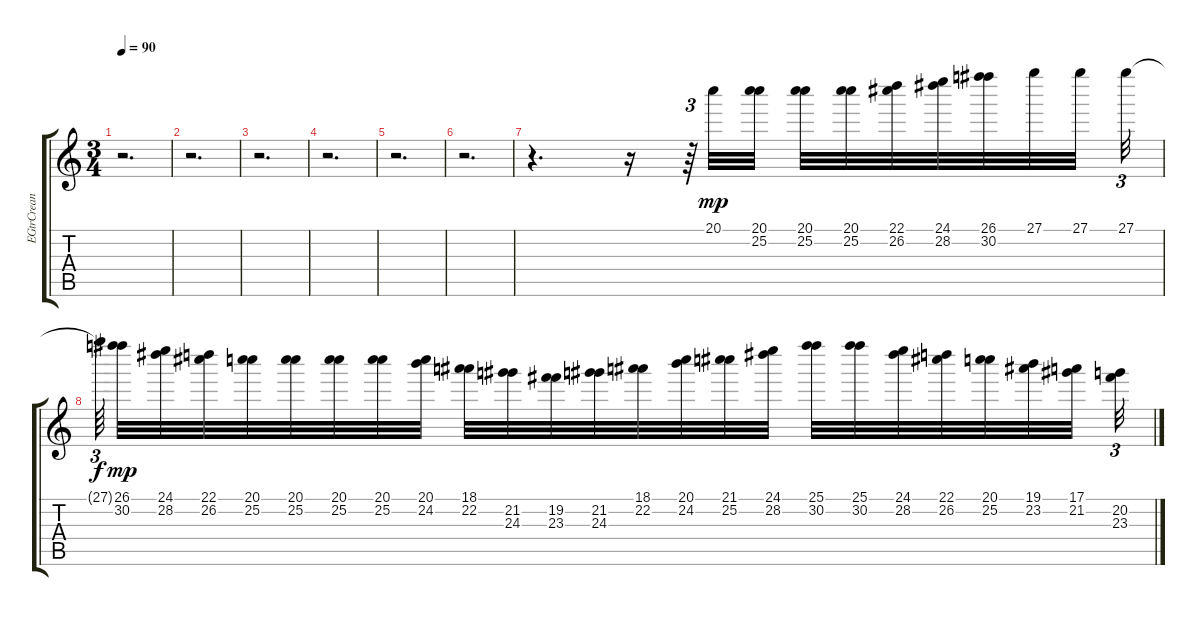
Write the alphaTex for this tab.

\track ("EGtrCrean" "EGtrCrean") {instrument distortionguitar}
\staff {score tabs}
\tuning (E4 B3 G3 D3 A2 E2) {hide}
\ts (3 4)
\tempo 90
\clef g2
\ks c
r.2{d dy f} |
r.2{d} |
r.2{d} |
r.2{d} |
r.2{d} |
r.2{d} |
r.4{d} r.16 r.64{tu (3 2)} 20.1.32{dy mp volume 0 balance 13 instrument electricguitarclean} (20.1 25.2).32{balance 13} (20.1 25.2).32 (20.1 25.2).32 (22.1 26.2).32{balance 12} (24.1 28.2).32{balance 12} (26.1 30.2).32 27.1.32 27.1.32 27.1.32{tu (3 2) balance 12} |
27.1{t}.64{tu (3 2) dy f} (26.1 30.2).32{dy mp} (24.1 28.2).32 (22.1 26.2).32 (20.1 25.2).32{balance 12} (20.1 25.2).32{balance 12} (20.1 25.2).32 (20.1 25.2).32 (20.1 24.2).32 (18.1 22.2).32{balance 12} (21.2 24.3).32 (19.2 23.3).32 (21.2 24.3).32 (18.1 22.2).32 (20.1 24.2).32{balance 12} (21.1 25.2).32 (24.1 28.2).32 (25.1 30.2).32 (25.1 30.2).32{balance 11} (24.1 28.2).32 (22.1 26.2).32 (20.1 25.2).32 (19.1 23.2).32 (17.1 21.2).32{balance 11} (20.2 23.3).32{tu (3 2)}
